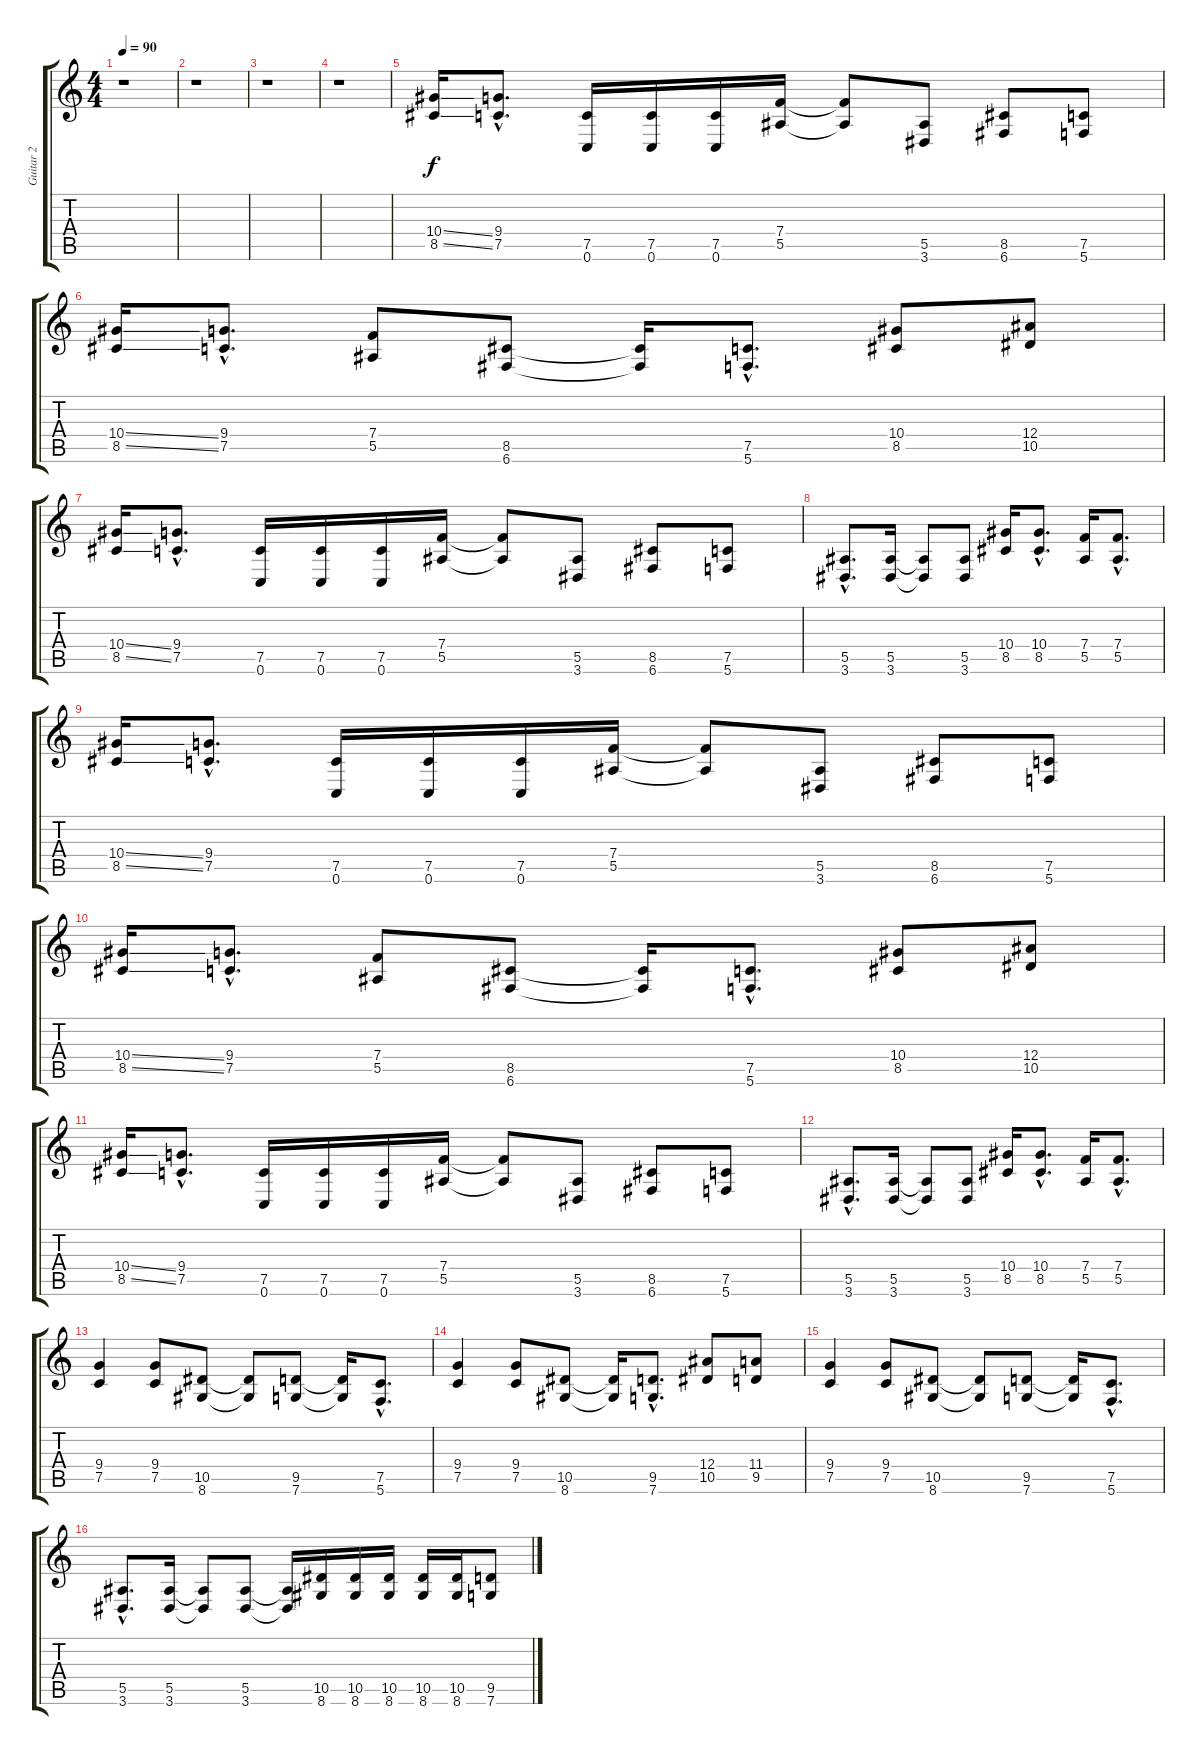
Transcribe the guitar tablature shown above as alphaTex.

\track ("Guitar 2" "Guitar 2") {instrument distortionguitar}
\staff {score tabs}
\tuning (C4 G3 Eb3 Bb2 F2 C2) {hide}
\ts (4 4)
\tempo 90
\clef g2
\ks c
r.1{dy f} |
r.1 |
r.1 |
r.1 |
(10.4{ss} 8.5{ss}).16 (9.4{hac} 7.5{hac}).8{d} (7.5 0.6).16 (7.5 0.6).16 (7.5 0.6).16 (7.4 5.5).16 (7.4{t} 5.5{t}).8 (5.5 3.6).8 (8.5 6.6).8 (7.5 5.6).8 |
(10.4{ss} 8.5{ss}).16 (9.4{hac} 7.5{hac}).8{d} (7.4 5.5).8 (8.5 6.6).8 (8.5{t} 6.6{t}).16 (7.5{hac} 5.6{hac}).8{d} (10.4 8.5).8 (12.4 10.5).8 |
(10.4{ss} 8.5{ss}).16 (9.4{hac} 7.5{hac}).8{d} (7.5 0.6).16 (7.5 0.6).16 (7.5 0.6).16 (7.4 5.5).16 (7.4{t} 5.5{t}).8 (5.5 3.6).8 (8.5 6.6).8 (7.5 5.6).8 |
(5.5{hac} 3.6{hac}).8{d} (5.5 3.6).16 (5.5{t} 3.6{t}).8 (5.5 3.6).8 (10.4 8.5).16 (10.4{hac} 8.5{hac}).8{d} (7.4 5.5).16 (7.4{hac} 5.5{hac}).8{d} |
(10.4{ss} 8.5{ss}).16 (9.4{hac} 7.5{hac}).8{d} (7.5 0.6).16 (7.5 0.6).16 (7.5 0.6).16 (7.4 5.5).16 (7.4{t} 5.5{t}).8 (5.5 3.6).8 (8.5 6.6).8 (7.5 5.6).8 |
(10.4{ss} 8.5{ss}).16 (9.4{hac} 7.5{hac}).8{d} (7.4 5.5).8 (8.5 6.6).8 (8.5{t} 6.6{t}).16 (7.5{hac} 5.6{hac}).8{d} (10.4 8.5).8 (12.4 10.5).8 |
(10.4{ss} 8.5{ss}).16 (9.4{hac} 7.5{hac}).8{d} (7.5 0.6).16 (7.5 0.6).16 (7.5 0.6).16 (7.4 5.5).16 (7.4{t} 5.5{t}).8 (5.5 3.6).8 (8.5 6.6).8 (7.5 5.6).8 |
(5.5{hac} 3.6{hac}).8{d} (5.5 3.6).16 (5.5{t} 3.6{t}).8 (5.5 3.6).8 (10.4 8.5).16 (10.4{hac} 8.5{hac}).8{d} (7.4 5.5).16 (7.4{hac} 5.5{hac}).8{d} |
(9.4 7.5).4 (9.4 7.5).8 (10.5 8.6).8 (10.5{t} 8.6{t}).8 (9.5 7.6).8 (9.5{t} 7.6{t}).16 (7.5{hac} 5.6{hac}).8{d} |
(9.4 7.5).4 (9.4 7.5).8 (10.5 8.6).8 (10.5{t} 8.6{t}).16 (9.5{hac} 7.6{hac}).8{d} (12.4 10.5).8 (11.4 9.5).8 |
(9.4 7.5).4 (9.4 7.5).8 (10.5 8.6).8 (10.5{t} 8.6{t}).8 (9.5 7.6).8 (9.5{t} 7.6{t}).16 (7.5{hac} 5.6{hac}).8{d} |
(5.5{hac} 3.6{hac}).8{d} (5.5 3.6).16 (5.5{t} 3.6{t}).8 (5.5 3.6).8 (5.5{t} 3.6{t}).16 (10.5 8.6).16 (10.5 8.6).16 (10.5 8.6).16 (10.5 8.6).16 (10.5 8.6).16 (9.5 7.6).8
